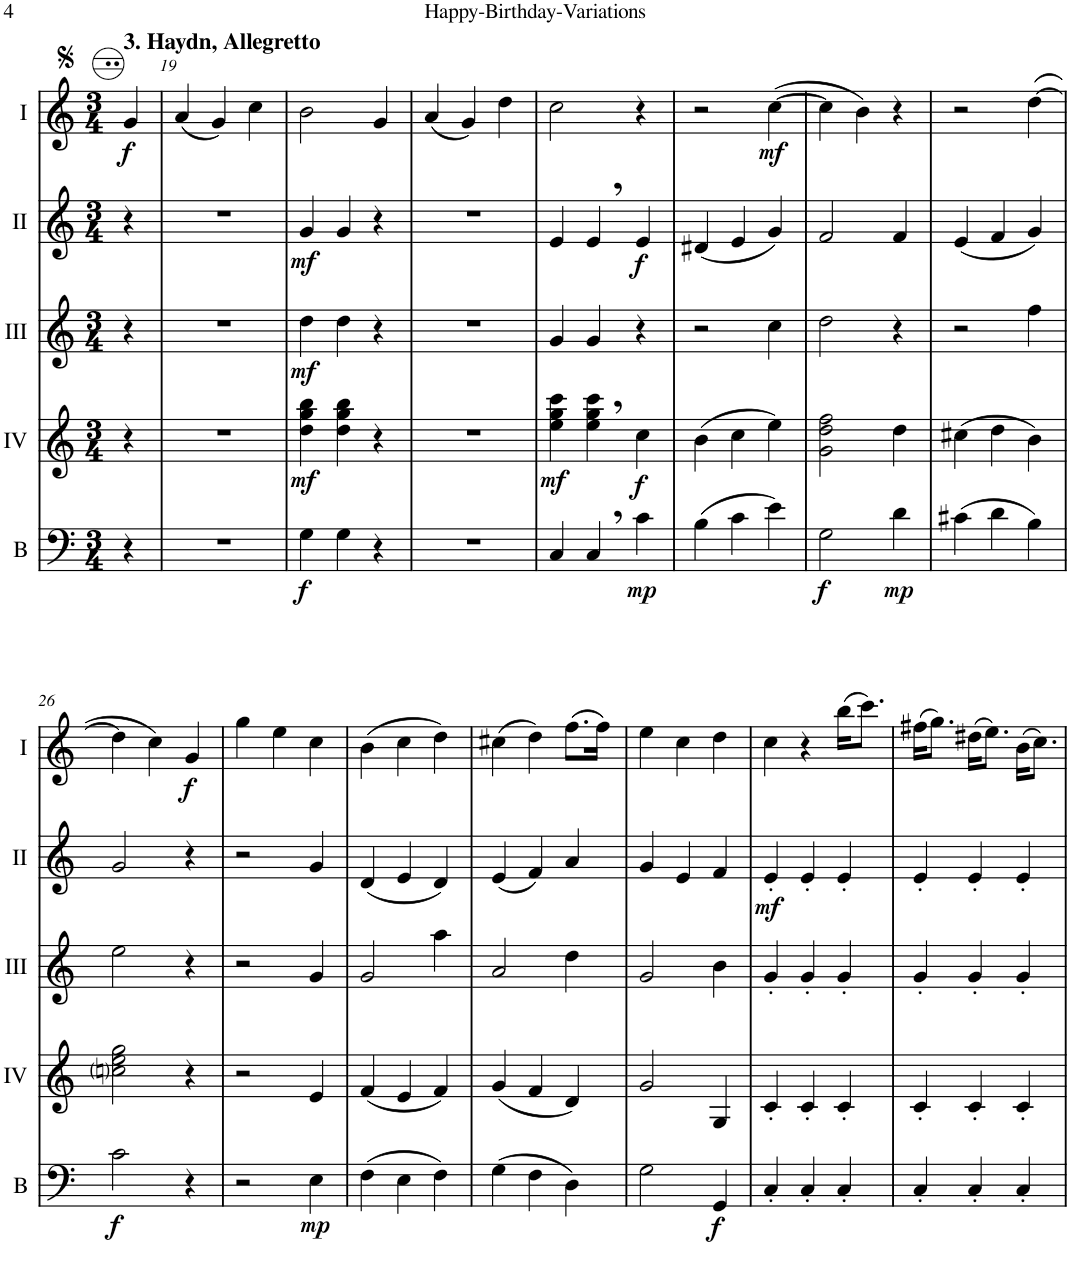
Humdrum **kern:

**kern	**dynam	**kern	**dynam	**kern	**dynam	**kern	**dynam	**kern	**dynam
*part5	*part5	*part4	*part4	*part3	*part3	*part2	*part2	*part1	*part1
*staff5	*staff5	*staff4	*staff4	*staff3	*staff3	*staff2	*staff2	*staff1	*staff1
*I"Bass	*	*I"Acc. 4	*	*I"Acc. 3	*	*I"Acc. 2	*	*I"Acc. 1	*
*I'B	*	*	*	*	*	*	*	*	*
!!LO:PB:g=z
*clefF4	*	*clefG2	*	*clefG2	*	*clefG2	*	*clefG2	*
*Trd7c12	*	*Trd7c12	*	*Trd7c12	*	*	*	*	*
*k[]	*	*k[]	*	*k[]	*	*k[]	*	*k[]	*
*M3/4	*	*M3/4	*	*M3/4	*	*M3/4	*	*M3/4	*
=18X2	=18X2	=18X2	=18X2	=18X2	=18X2	=18X2	=18X2	=18X2	=18X2
!	!	!	!	!	!	!	!	!LO:TX:a:B:t=3. Haydn, Allegretto	!
!	!	!	!	!	!	!	!	!	!LO:DY:b
4r	.	4r	.	4r	.	4r	.	4g/	f
=19	=19	=19	=19	=19	=19	=19	=19	=19	=19
2.r	.	2.r	.	2.r	.	2.r	.	(4a/	.
.	.	.	.	.	.	.	.	4g/)	.
.	.	.	.	.	.	.	.	4cc\	.
=20	=20	=20	=20	=20	=20	=20	=20	=20	=20
!	!LO:DY:b	!	!LO:DY:b	!	!LO:DY:b	!	!LO:DY:b	!	!
4G\	f	4dd\ 4gg\ 4bb\	mf	4dd\	mf	4g/	mf	2b\	.
4G\	.	4dd\ 4gg\ 4bb\	.	4dd\	.	4g/	.	.	.
4r	.	4r	.	4r	.	4r	.	4g/	.
=21	=21	=21	=21	=21	=21	=21	=21	=21	=21
2.r	.	2.r	.	2.r	.	2.r	.	(4a/	.
.	.	.	.	.	.	.	.	4g/)	.
.	.	.	.	.	.	.	.	4dd\	.
=22	=22	=22	=22	=22	=22	=22	=22	=22	=22
!	!	!	!LO:DY:b	!	!	!	!	!	!
4C/	.	4ee\ 4gg\ 4ccc\	mf	4g/	.	4e/	.	2cc\	.
4C,/	.	4ee\, 4gg\, 4ccc\,	.	4g/	.	4e,/	.	.	.
!	!LO:DY:b	!	!LO:DY:b	!	!	!	!LO:DY:b	!	!
4c\	mp	4cc\	f	4r	.	4e/	f	4r	.
=23	=23	=23	=23	=23	=23	=23	=23	=23	=23
(4B\	.	(4b\	.	2r	.	(4d#X/	.	2r	.
4c\	.	4cc\	.	.	.	4e/	.	.	.
!	!	!	!	!	!	!	!	!	!LO:DY:b
4e\)	.	4ee\)	.	4cc\	.	4g/)	.	([4cc\	mf
=24	=24	=24	=24	=24	=24	=24	=24	=24	=24
!	!LO:DY:b	!	!	!	!	!	!	!	!
2G\	f	2g\ 2dd\ 2ff\	.	2dd\	.	2f/	.	4cc\]	.
.	.	.	.	.	.	.	.	4b\)	.
!	!LO:DY:b	!	!	!	!	!	!	!	!
4d\	mp	4dd\	.	4r	.	4f/	.	4r	.
=25	=25	=25	=25	=25	=25	=25	=25	=25	=25
(4c#X\	.	(4cc#X\	.	2r	.	(4e/	.	2r	.
4d\	.	4dd\	.	.	.	4f/	.	.	.
4B\)	.	4b\)	.	4ff\	.	4g/)	.	([4dd\	.
!!LO:LB:g=z
=26	=26	=26	=26	=26	=26	=26	=26	=26	=26
!	!LO:DY:b	!	!	!	!	!	!	!	!
2c\	f	2ccni\ 2ee\ 2gg\	.	2ee\	.	2g/	.	4dd\]	.
.	.	.	.	.	.	.	.	4cc\)	.
!	!	!	!	!	!	!	!	!	!LO:DY:b
4r	.	4r	.	4r	.	4r	.	4g/	f
=27	=27	=27	=27	=27	=27	=27	=27	=27	=27
2r	.	2r	.	2r	.	2r	.	4gg\	.
.	.	.	.	.	.	.	.	4ee\	.
!	!LO:DY:b	!	!	!	!	!	!	!	!
4E\	mp	4e/	.	4g/	.	4g/	.	4cc\	.
=28	=28	=28	=28	=28	=28	=28	=28	=28	=28
(4F\	.	(4f/	.	2g/	.	(4d/	.	(4b\	.
4E\	.	4e/	.	.	.	4e/	.	4cc\	.
4F\)	.	4f/)	.	4aa\	.	4d/)	.	4dd\)	.
=29	=29	=29	=29	=29	=29	=29	=29	=29	=29
(4G\	.	(4g/	.	2a/	.	(4e/	.	(4cc#X\	.
4F\	.	4f/	.	.	.	4f/)	.	4dd\)	.
4D\)	.	4d/)	.	4dd\	.	4a/	.	(8.ff\L	.
.	.	.	.	.	.	.	.	16ff\Jk)	.
=30	=30	=30	=30	=30	=30	=30	=30	=30	=30
2G\	.	2g/	.	2g/	.	4g/	.	4ee\	.
.	.	.	.	.	.	4e/	.	4cc\	.
!	!LO:DY:b	!	!	!	!	!	!	!	!
4GG/	f	4G/	.	4b\	.	4f/	.	4dd\	.
=31	=31	=31	=31	=31	=31	=31	=31	=31	=31
!	!	!	!	!	!	!	!LO:DY:b	!	!
4C'/	.	4c'/	.	4g'/	.	4e'/	mf	4cc\	.
4C'/	.	4c'/	.	4g'/	.	4e'/	.	4r	.
4C'/	.	4c'/	.	4g'/	.	4e'/	.	(16bb\KL	.
.	.	.	.	.	.	.	.	8.ccc\J)	.
=32	=32	=32	=32	=32	=32	=32	=32	=32	=32
4C'/	.	4c'/	.	4g'/	.	4e'/	.	(16ff#X\KL	.
.	.	.	.	.	.	.	.	8.gg\J)	.
4C'/	.	4c'/	.	4g'/	.	4e'/	.	(16dd#X\KL	.
.	.	.	.	.	.	.	.	8.ee\J)	.
4C'/	.	4c'/	.	4g'/	.	4e'/	.	(16b\KL	.
.	.	.	.	.	.	.	.	8.cc\J)	.
=	=	=	=	=	=	=	=	=	=
*-	*-	*-	*-	*-	*-	*-	*-	*-	*-
